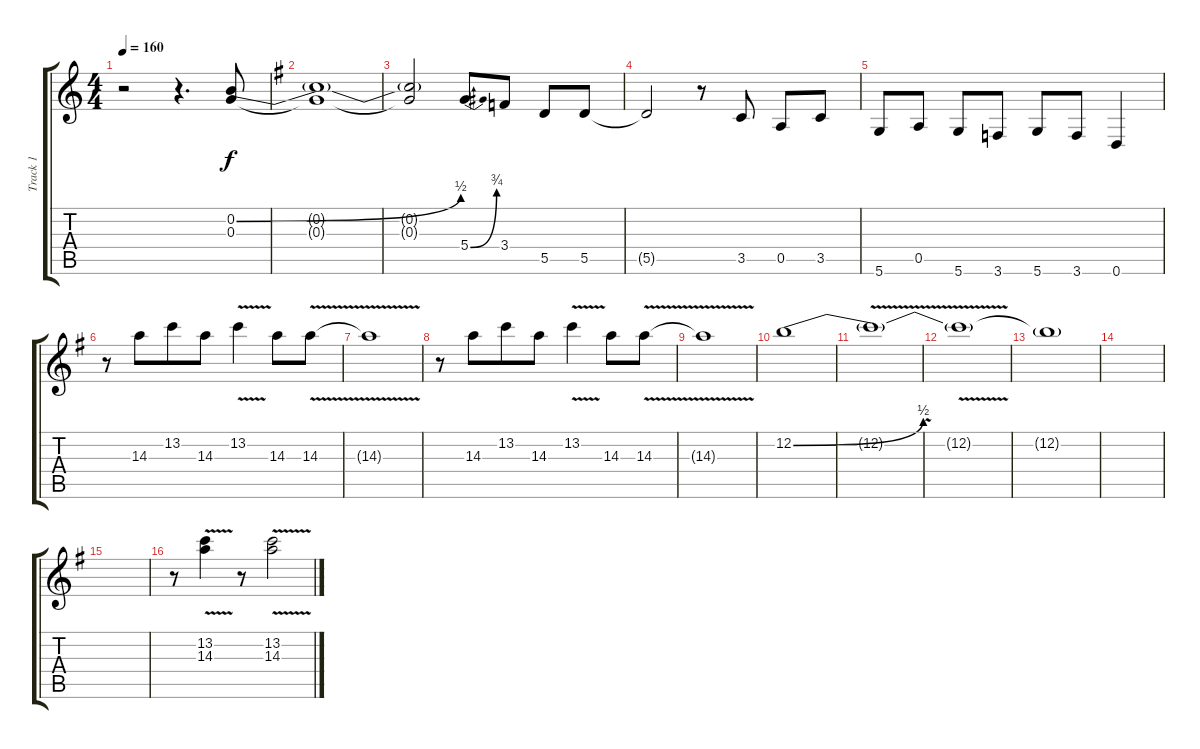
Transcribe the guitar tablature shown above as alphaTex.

\track ("Track 1" "Track 1") {instrument electricguitarclean}
\staff {score tabs}
\tuning (E4 B3 G3 D3 A2 D2) {hide}
\ts (4 4)
\tempo 160
\clef g2
\ks c
r.2{dy f instrument electricguitarclean} r.4{d} (0.2{be (bend 0 0 60 2)} 0.3).8 |
\ks g
(0.2{t} 0.3{t}).1 |
(0.2{t} 0.3{t}).2 5.4{be (bend 0 0 60 3)}.8 3.4.8 5.5.8 5.5.8 |
5.5{t}.2 r.8 3.5.8 0.5.8 3.5.8 |
5.6.8 0.5.8 5.6.8 3.6.8 5.6.8 3.6.8 0.6.4 |
r.8 14.3.8{beam merge} 13.2.8 14.3.8 13.2{v}.4 14.3.8 14.3{v}.8 |
14.3{t}.1 |
r.8 14.3.8{beam merge} 13.2.8 14.3.8 13.2{v}.4 14.3.8 14.3{v}.8 |
14.3{t}.1 |
12.2{be (bend 0 0 60 2)}.1 |
12.2{v t}.1 |
12.2{t}.1 |
12.2{t}.1 |
|
|
r.8 (13.2{v} 14.3{v}).4 r.8 (13.2{v} 14.3{v}).2
